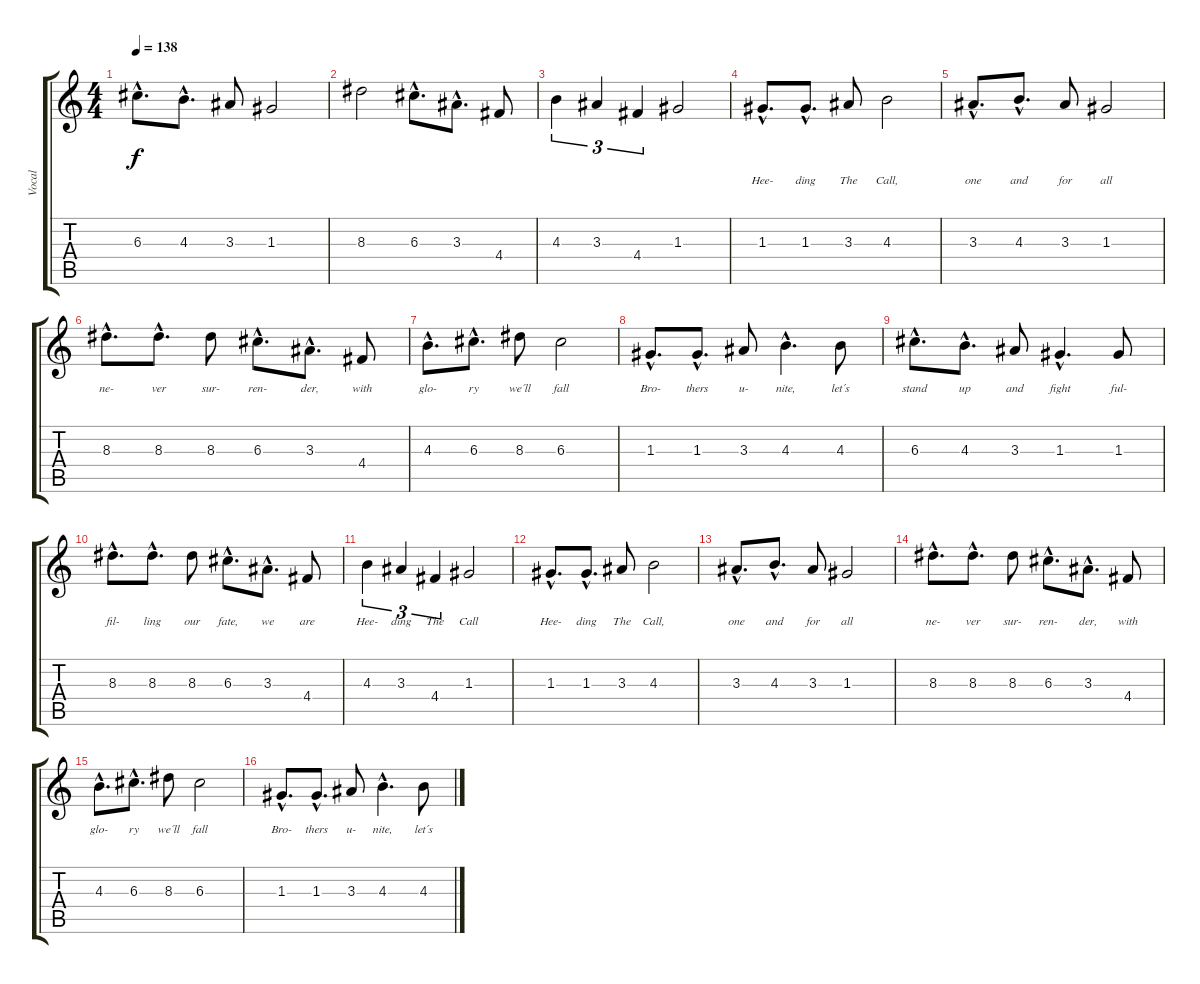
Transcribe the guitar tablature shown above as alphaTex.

\track ("Vocal" "Vocal") {instrument distortionguitar}
\staff {score tabs}
\tuning (E4 B3 G3 D3 A2 E2) {hide}
\ts (4 4)
\tempo 138
\clef g2
\ks c
6.3{hac}.8{d dy f} 4.3{hac}.8{d} 3.3.8 1.3.2 |
8.3.2 6.3{hac}.8{d} 3.3{hac}.8{d} 4.4.8 |
4.3.4{tu (3 2)} 3.3.4{tu (3 2)} 4.4.4{tu (3 2)} 1.3.2 |
1.3{hac}.8{d lyrics (0 "") lyrics (1 "Hee-") lyrics (2 "") lyrics (3 "") lyrics (4 "") instrument distortionguitar} 1.3{hac}.8{d lyrics (0 "") lyrics (1 "ding") lyrics (2 "") lyrics (3 "") lyrics (4 "")} 3.3.8{lyrics (0 "") lyrics (1 "The") lyrics (2 "") lyrics (3 "") lyrics (4 "")} 4.3.2{lyrics (0 "") lyrics (1 "Call,") lyrics (2 "") lyrics (3 "") lyrics (4 "")} |
3.3{hac}.8{d lyrics (0 "") lyrics (1 "one") lyrics (2 "") lyrics (3 "") lyrics (4 "")} 4.3{hac}.8{d lyrics (0 "") lyrics (1 "and") lyrics (2 "") lyrics (3 "") lyrics (4 "")} 3.3.8{lyrics (0 "") lyrics (1 "for") lyrics (2 "") lyrics (3 "") lyrics (4 "")} 1.3.2{lyrics (0 "") lyrics (1 "all") lyrics (2 "") lyrics (3 "") lyrics (4 "")} |
8.3{hac}.8{d lyrics (0 "") lyrics (1 "ne-") lyrics (2 "") lyrics (3 "") lyrics (4 "")} 8.3{hac}.8{d lyrics (0 "") lyrics (1 "ver") lyrics (2 "") lyrics (3 "") lyrics (4 "")} 8.3.8{lyrics (0 "") lyrics (1 "sur-") lyrics (2 "") lyrics (3 "") lyrics (4 "")} 6.3{hac}.8{d lyrics (0 "") lyrics (1 "ren-") lyrics (2 "") lyrics (3 "") lyrics (4 "")} 3.3{hac}.8{d lyrics (0 "") lyrics (1 "der,") lyrics (2 "") lyrics (3 "") lyrics (4 "")} 4.4.8{lyrics (0 "") lyrics (1 "with") lyrics (2 "") lyrics (3 "") lyrics (4 "")} |
4.3{hac}.8{d lyrics (0 "") lyrics (1 "glo-") lyrics (2 "") lyrics (3 "") lyrics (4 "")} 6.3{hac}.8{d lyrics (0 "") lyrics (1 "ry") lyrics (2 "") lyrics (3 "") lyrics (4 "")} 8.3.8{lyrics (0 "") lyrics (1 "we´ll") lyrics (2 "") lyrics (3 "") lyrics (4 "")} 6.3.2{lyrics (0 "") lyrics (1 "fall") lyrics (2 "") lyrics (3 "") lyrics (4 "")} |
1.3{hac}.8{d lyrics (0 "") lyrics (1 "Bro-") lyrics (2 "") lyrics (3 "") lyrics (4 "")} 1.3{hac}.8{d lyrics (0 "") lyrics (1 "thers") lyrics (2 "") lyrics (3 "") lyrics (4 "")} 3.3.8{lyrics (0 "") lyrics (1 "u-") lyrics (2 "") lyrics (3 "") lyrics (4 "")} 4.3{hac}.4{d lyrics (0 "") lyrics (1 "nite,") lyrics (2 "") lyrics (3 "") lyrics (4 "")} 4.3.8{lyrics (0 "") lyrics (1 "let´s") lyrics (2 "") lyrics (3 "") lyrics (4 "")} |
6.3{hac}.8{d lyrics (0 "") lyrics (1 "stand") lyrics (2 "") lyrics (3 "") lyrics (4 "")} 4.3{hac}.8{d lyrics (0 "") lyrics (1 "up") lyrics (2 "") lyrics (3 "") lyrics (4 "")} 3.3.8{lyrics (0 "") lyrics (1 "and") lyrics (2 "") lyrics (3 "") lyrics (4 "")} 1.3{hac}.4{d lyrics (0 "") lyrics (1 "fight") lyrics (2 "") lyrics (3 "") lyrics (4 "")} 1.3.8{lyrics (0 "") lyrics (1 "ful-") lyrics (2 "") lyrics (3 "") lyrics (4 "")} |
8.3{hac}.8{d lyrics (0 "") lyrics (1 "fil-") lyrics (2 "") lyrics (3 "") lyrics (4 "")} 8.3{hac}.8{d lyrics (0 "") lyrics (1 "ling") lyrics (2 "") lyrics (3 "") lyrics (4 "")} 8.3.8{lyrics (0 "") lyrics (1 "our") lyrics (2 "") lyrics (3 "") lyrics (4 "")} 6.3{hac}.8{d lyrics (0 "") lyrics (1 "fate,") lyrics (2 "") lyrics (3 "") lyrics (4 "")} 3.3{hac}.8{d lyrics (0 "") lyrics (1 "we") lyrics (2 "") lyrics (3 "") lyrics (4 "")} 4.4.8{lyrics (0 "") lyrics (1 "are") lyrics (2 "") lyrics (3 "") lyrics (4 "")} |
4.3.4{tu (3 2) lyrics (0 "") lyrics (1 "Hee-") lyrics (2 "") lyrics (3 "") lyrics (4 "")} 3.3.4{tu (3 2) lyrics (0 "") lyrics (1 "ding") lyrics (2 "") lyrics (3 "") lyrics (4 "")} 4.4.4{tu (3 2) lyrics (0 "") lyrics (1 "The") lyrics (2 "") lyrics (3 "") lyrics (4 "")} 1.3.2{lyrics (0 "") lyrics (1 "Call") lyrics (2 "") lyrics (3 "") lyrics (4 "")} |
1.3{hac}.8{d lyrics (0 "") lyrics (1 "Hee-") lyrics (2 "") lyrics (3 "") lyrics (4 "")} 1.3{hac}.8{d lyrics (0 "") lyrics (1 "ding") lyrics (2 "") lyrics (3 "") lyrics (4 "")} 3.3.8{lyrics (0 "") lyrics (1 "The") lyrics (2 "") lyrics (3 "") lyrics (4 "")} 4.3.2{lyrics (0 "") lyrics (1 "Call,") lyrics (2 "") lyrics (3 "") lyrics (4 "")} |
3.3{hac}.8{d lyrics (0 "") lyrics (1 "one") lyrics (2 "") lyrics (3 "") lyrics (4 "")} 4.3{hac}.8{d lyrics (0 "") lyrics (1 "and") lyrics (2 "") lyrics (3 "") lyrics (4 "")} 3.3.8{lyrics (0 "") lyrics (1 "for") lyrics (2 "") lyrics (3 "") lyrics (4 "")} 1.3.2{lyrics (0 "") lyrics (1 "all") lyrics (2 "") lyrics (3 "") lyrics (4 "")} |
8.3{hac}.8{d lyrics (0 "") lyrics (1 "ne-") lyrics (2 "") lyrics (3 "") lyrics (4 "")} 8.3{hac}.8{d lyrics (0 "") lyrics (1 "ver") lyrics (2 "") lyrics (3 "") lyrics (4 "")} 8.3.8{lyrics (0 "") lyrics (1 "sur-") lyrics (2 "") lyrics (3 "") lyrics (4 "")} 6.3{hac}.8{d lyrics (0 "") lyrics (1 "ren-") lyrics (2 "") lyrics (3 "") lyrics (4 "")} 3.3{hac}.8{d lyrics (0 "") lyrics (1 "der,") lyrics (2 "") lyrics (3 "") lyrics (4 "")} 4.4.8{lyrics (0 "") lyrics (1 "with") lyrics (2 "") lyrics (3 "") lyrics (4 "")} |
4.3{hac}.8{d lyrics (0 "") lyrics (1 "glo-") lyrics (2 "") lyrics (3 "") lyrics (4 "")} 6.3{hac}.8{d lyrics (0 "") lyrics (1 "ry") lyrics (2 "") lyrics (3 "") lyrics (4 "")} 8.3.8{lyrics (0 "") lyrics (1 "we´ll") lyrics (2 "") lyrics (3 "") lyrics (4 "")} 6.3.2{lyrics (0 "") lyrics (1 "fall") lyrics (2 "") lyrics (3 "") lyrics (4 "")} |
1.3{hac}.8{d lyrics (0 "") lyrics (1 "Bro-") lyrics (2 "") lyrics (3 "") lyrics (4 "")} 1.3{hac}.8{d lyrics (0 "") lyrics (1 "thers") lyrics (2 "") lyrics (3 "") lyrics (4 "")} 3.3.8{lyrics (0 "") lyrics (1 "u-") lyrics (2 "") lyrics (3 "") lyrics (4 "")} 4.3{hac}.4{d lyrics (0 "") lyrics (1 "nite,") lyrics (2 "") lyrics (3 "") lyrics (4 "")} 4.3.8{lyrics (0 "") lyrics (1 "let´s") lyrics (2 "") lyrics (3 "") lyrics (4 "")}
